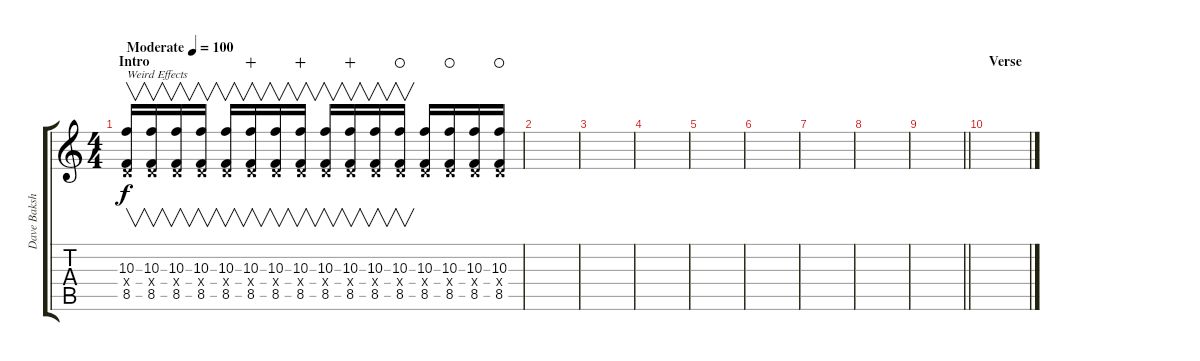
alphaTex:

\track ("Dave Baksh Solo 2" "Dave Baksh") {instrument distortionguitar}
\staff {score tabs}
\tuning (E4 B3 G3 D3 A2 D2) {hide}
\ts (4 4)
\section ("" "Intro")
\tempo (100 "Moderate")
\clef g2
\ks c
(10.3 0.4{x} 8.5).16{v txt "Weird Effects" dy f instrument distortionguitar} (10.3 0.4{x} 8.5).16{v} (10.3 0.4{x} 8.5).16{v} (10.3 0.4{x} 8.5).16{v} (10.3 0.4{x} 8.5).16{v} (10.3 0.4{x} 8.5).16{v wahc} (10.3 0.4{x} 8.5).16{v} (10.3 0.4{x} 8.5).16{v wahc} (10.3 0.4{x} 8.5).16{v} (10.3 0.4{x} 8.5).16{v wahc} (10.3 0.4{x} 8.5).16{v} (10.3 0.4{x} 8.5).16{v waho} (10.3 0.4{x} 8.5).16 (10.3 0.4{x} 8.5).16{waho} (10.3 0.4{x} 8.5).16 (10.3 0.4{x} 8.5).16{waho} |
|
|
|
|
|
|
|
\barLineRight lightlight
|
\section ("" "Verse")
